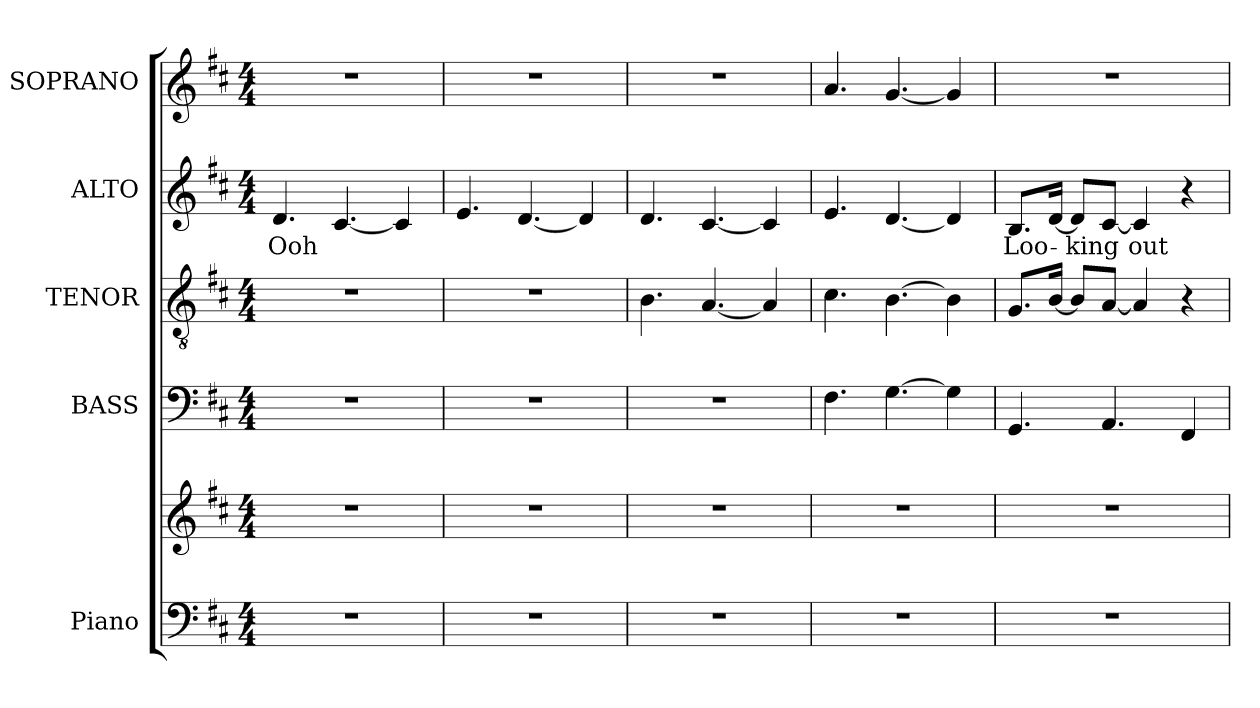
**kern	**kern	**kern	**kern	**kern	**text	**kern
*part5	*part5	*part4	*part3	*part2	*part2	*part1
*staff6	*staff5	*staff4	*staff3	*staff2	*staff2	*staff1
*I"Piano	*	*I"BASS	*I"TENOR	*I"ALTO	*	*I"SOPRANO
*I'Pno.	*	*I'B.	*I'T.	*I'A.	*	*I'S.
!!LO:PB:g=z
*clefF4	*clefG2	*clefF4	*clefGv2	*clefG2	*	*clefG2
*	*	*	*ITrd7c12	*	*	*
*k[f#c#]	*k[f#c#]	*k[f#c#]	*k[f#c#]	*k[f#c#]	*	*k[f#c#]
*D:	*D:	*D:	*D:	*D:	*	*D:
*M4/4	*M4/4	*M4/4	*M4/4	*M4/4	*	*M4/4
=1	=1	=1	=1	=1	=1	=1
!	!	!	!	!	!LO:LY:b:color=#000000	!
1r	1r	1r	1r	4.di/	Ooh	1r
.	.	.	.	[4.c#i/	.	.
.	.	.	.	4c#i/]	.	.
=2	=2	=2	=2	=2	=2	=2
1r	1r	1r	1r	4.ei/	.	1r
.	.	.	.	[4.di/	.	.
.	.	.	.	4di/]	.	.
=3	=3	=3	=3	=3	=3	=3
1r	1r	1r	4.BBi\	4.di/	.	1r
.	.	.	[4.AAi/	[4.c#i/	.	.
.	.	.	4AAi/]	4c#i/]	.	.
=4	=4	=4	=4	=4	=4	=4
1r	1r	4.F#i\	4.C#i\	4.ei/	.	4.ai/
.	.	[4.Gi\	[4.BBi\	[4.di/	.	[4.gi/
.	.	4Gi\]	4BBi\]	4di/]	.	4gi/]
=5	=5	=5	=5	=5	=5	=5
!	!	!	!	!	!LO:LY:b:color=#000000	!
1r	1r	4.GGi/	8.GGi/L	8.Bi/L	Loo-	1r
.	.	.	[16BBi/Jk	[16di/Jk	.	.
!	!	!	!	!	!LO:LY:b:color=#000000	!
.	.	.	8BBi/L]	8di/L]	-king	.
.	.	4.AAi/	[8AAi/J	[8c#i/J	.	.
!	!	!	!	!	!LO:LY:b:color=#000000	!
.	.	.	4AAi/]	4c#i/]	out	.
.	.	4FF#i/	4r	4r	.	.
=	=	=	=	=	=	=
*-	*-	*-	*-	*-	*-	*-
